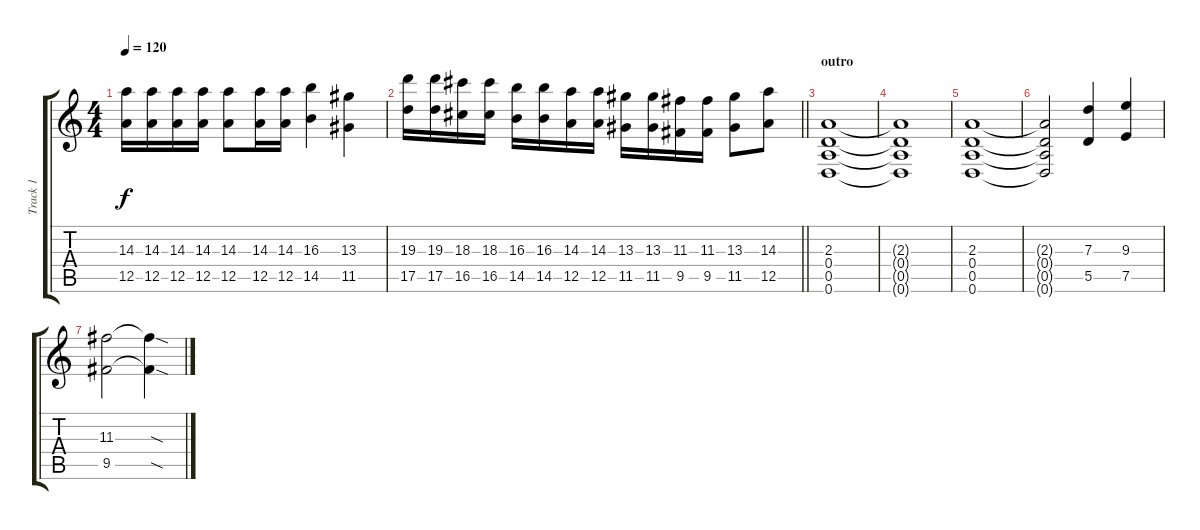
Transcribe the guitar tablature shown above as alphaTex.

\track ("Track 1" "Track 1") {instrument distortionguitar}
\staff {score tabs}
\tuning (E4 B3 G3 D3 A2 D2) {hide}
\ts (4 4)
\tempo 120
\clef g2
\ks c
(14.3 12.5).16{dy f} (14.3 12.5).16 (14.3 12.5).16 (14.3 12.5).16 (14.3 12.5).8 (14.3 12.5).16 (14.3 12.5).16 (16.3 14.5).4 (13.3 11.5).4 |
\barLineRight lightlight
(19.3 17.5).16 (19.3 17.5).16 (18.3 16.5).16 (18.3 16.5).16 (16.3 14.5).16 (16.3 14.5).16 (14.3 12.5).16 (14.3 12.5).16 (13.3 11.5).16 (13.3 11.5).16 (11.3 9.5).16 (11.3 9.5).16 (13.3 11.5).8 (14.3 12.5).8 |
\section ("" "outro")
(2.3 0.4 0.5 0.6).1 |
(2.3{t} 0.4{t} 0.5{t} 0.6{t}).1 |
(2.3 0.4 0.5 0.6).1 |
(2.3{t} 0.4{t} 0.5{t} 0.6{t}).2 (7.3 5.5).4 (9.3 7.5).4 |
(11.3 9.5).2 (11.3{sod t} 9.5{sod t}).4
